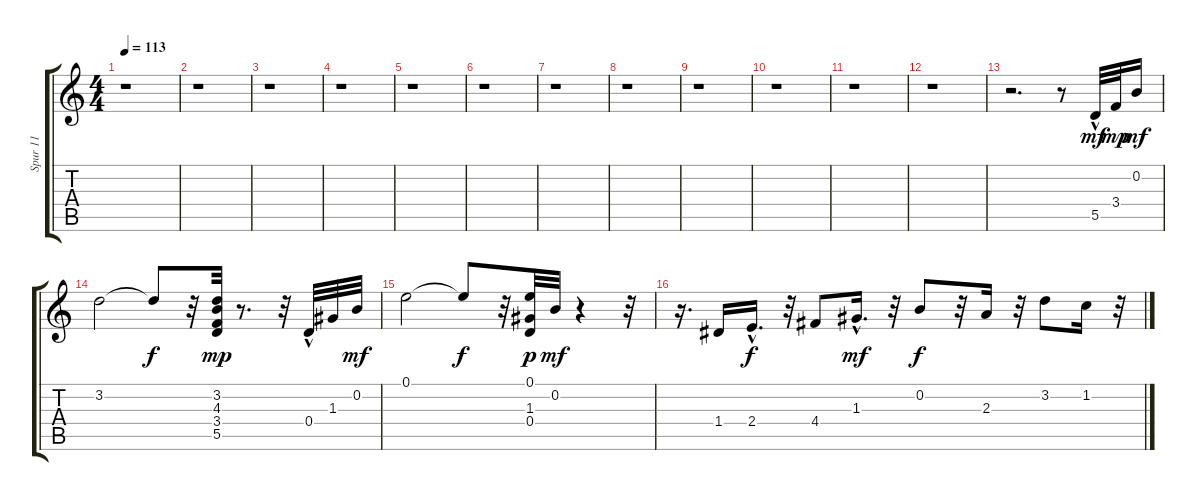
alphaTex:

\track ("Spur 11" "Spur 11") {instrument acousticguitarnylon}
\staff {score tabs}
\tuning (E4 B3 G3 D3 A2 E2) {hide}
\ts (4 4)
\tempo 113
\clef g2
\ks c
r.1{dy mf} |
r.1 |
r.1 |
r.1 |
r.1 |
r.1 |
r.1 |
r.1 |
r.1 |
r.1 |
r.1 |
r.1 |
r.2{d} r.8 5.5{hac}.32 3.4.32{dy mp} 0.2.16{dy mf} |
3.2.2 3.2{t}.8{dy f} r.32 (3.2 4.3 3.4 5.5).32{dy mp} r.8{d} r.32 0.4{hac}.32 1.3.32 0.2.32{dy mf} |
0.1.2 0.1{t}.8{dy f} r.32 (0.1 1.3 0.4).32{dy p} 0.2.32{dy mf} r.4 r.32 |
r.16{d} 1.4.16 2.4{hac}.16{d dy f} r.32 4.4.8 1.3{hac}.16{d dy mf} r.32 0.2.8{dy f} r.32 2.3.16 r.32 3.2.8 1.2.16 r.32
